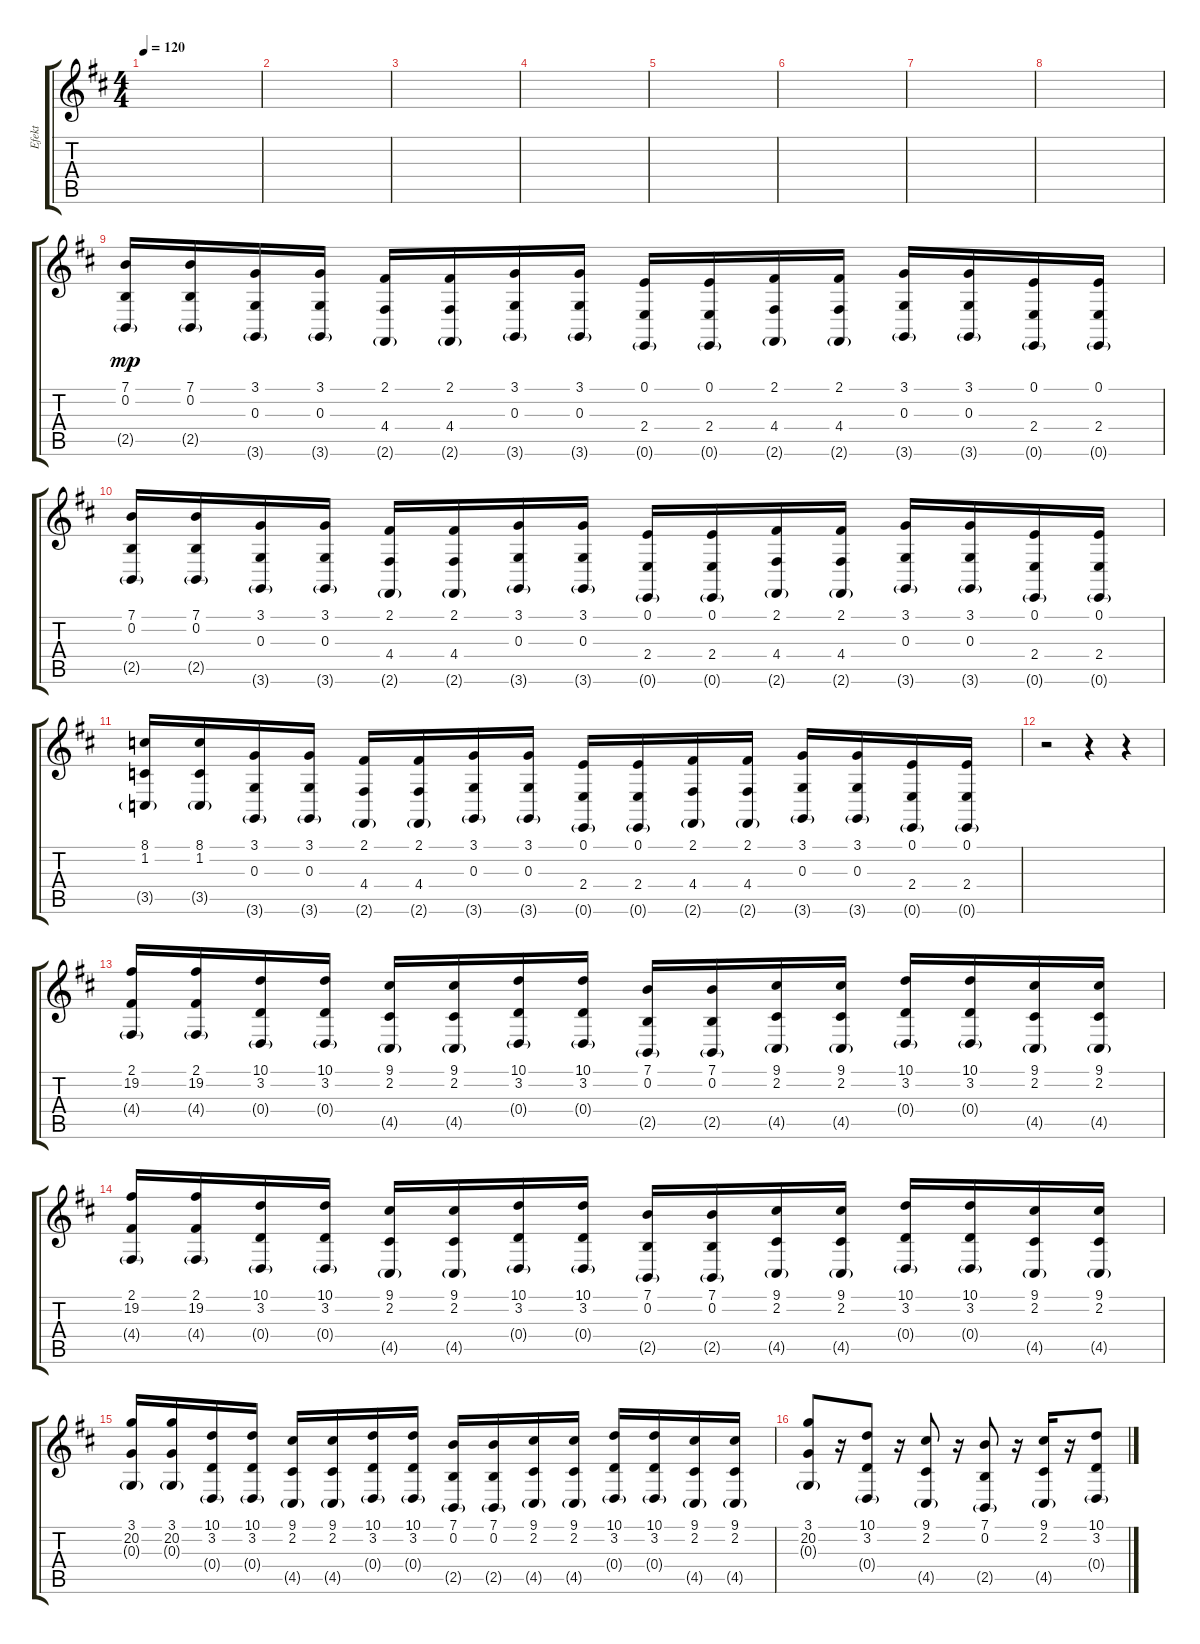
\track ("Efekt" "Efekt") {instrument stringensemble1}
\staff {score tabs}
\tuning (E4 B3 G3 D3 A2 E2) {hide}
\ts (4 4)
\tempo 120
\clef g2
\ks d
|
|
|
|
|
|
|
|
(7.1 0.2 2.5{g}).16{dy mp} (7.1 0.2 2.5{g}).16 (3.1 0.3 3.6{g}).16 (3.1 0.3 3.6{g}).16 (2.1 4.4 2.6{g}).16 (2.1 4.4 2.6{g}).16 (3.1 0.3 3.6{g}).16 (3.1 0.3 3.6{g}).16 (0.1 2.4 0.6{g}).16 (0.1 2.4 0.6{g}).16 (2.1 4.4 2.6{g}).16 (2.1 4.4 2.6{g}).16 (3.1 0.3 3.6{g}).16 (3.1 0.3 3.6{g}).16 (0.1 2.4 0.6{g}).16 (0.1 2.4 0.6{g}).16 |
(7.1 0.2 2.5{g}).16 (7.1 0.2 2.5{g}).16 (3.1 0.3 3.6{g}).16 (3.1 0.3 3.6{g}).16 (2.1 4.4 2.6{g}).16 (2.1 4.4 2.6{g}).16 (3.1 0.3 3.6{g}).16 (3.1 0.3 3.6{g}).16 (0.1 2.4 0.6{g}).16 (0.1 2.4 0.6{g}).16 (2.1 4.4 2.6{g}).16 (2.1 4.4 2.6{g}).16 (3.1 0.3 3.6{g}).16 (3.1 0.3 3.6{g}).16 (0.1 2.4 0.6{g}).16 (0.1 2.4 0.6{g}).16 |
(8.1 1.2 3.5{g}).16 (8.1 1.2 3.5{g}).16 (3.1 0.3 3.6{g}).16 (3.1 0.3 3.6{g}).16 (2.1 4.4 2.6{g}).16 (2.1 4.4 2.6{g}).16 (3.1 0.3 3.6{g}).16 (3.1 0.3 3.6{g}).16 (0.1 2.4 0.6{g}).16 (0.1 2.4 0.6{g}).16 (2.1 4.4 2.6{g}).16 (2.1 4.4 2.6{g}).16 (3.1 0.3 3.6{g}).16 (3.1 0.3 3.6{g}).16 (0.1 2.4 0.6{g}).16 (0.1 2.4 0.6{g}).16 |
r.2 r.4 r.4 |
(2.1 19.2 4.4{g}).16 (2.1 19.2 4.4{g}).16 (10.1 3.2 0.4{g}).16 (10.1 3.2 0.4{g}).16 (9.1 2.2 4.5{g}).16 (9.1 2.2 4.5{g}).16 (10.1 3.2 0.4{g}).16 (10.1 3.2 0.4{g}).16 (7.1 0.2 2.5{g}).16 (7.1 0.2 2.5{g}).16 (9.1 2.2 4.5{g}).16 (9.1 2.2 4.5{g}).16 (10.1 3.2 0.4{g}).16 (10.1 3.2 0.4{g}).16 (9.1 2.2 4.5{g}).16 (9.1 2.2 4.5{g}).16 |
(2.1 19.2 4.4{g}).16 (2.1 19.2 4.4{g}).16 (10.1 3.2 0.4{g}).16 (10.1 3.2 0.4{g}).16 (9.1 2.2 4.5{g}).16 (9.1 2.2 4.5{g}).16 (10.1 3.2 0.4{g}).16 (10.1 3.2 0.4{g}).16 (7.1 0.2 2.5{g}).16 (7.1 0.2 2.5{g}).16 (9.1 2.2 4.5{g}).16 (9.1 2.2 4.5{g}).16 (10.1 3.2 0.4{g}).16 (10.1 3.2 0.4{g}).16 (9.1 2.2 4.5{g}).16 (9.1 2.2 4.5{g}).16 |
(3.1 20.2 0.3{g}).16 (3.1 20.2 0.3{g}).16 (10.1 3.2 0.4{g}).16 (10.1 3.2 0.4{g}).16 (9.1 2.2 4.5{g}).16 (9.1 2.2 4.5{g}).16 (10.1 3.2 0.4{g}).16 (10.1 3.2 0.4{g}).16 (7.1 0.2 2.5{g}).16 (7.1 0.2 2.5{g}).16 (9.1 2.2 4.5{g}).16 (9.1 2.2 4.5{g}).16 (10.1 3.2 0.4{g}).16 (10.1 3.2 0.4{g}).16 (9.1 2.2 4.5{g}).16 (9.1 2.2 4.5{g}).16 |
(3.1 20.2 0.3{g}).8 r.16 (10.1 3.2 0.4{g}).8 r.16 (9.1 2.2 4.5{g}).8 r.16 (7.1 0.2 2.5{g}).8 r.16 (9.1 2.2 4.5{g}).16 r.16 (10.1 3.2 0.4{g}).8
